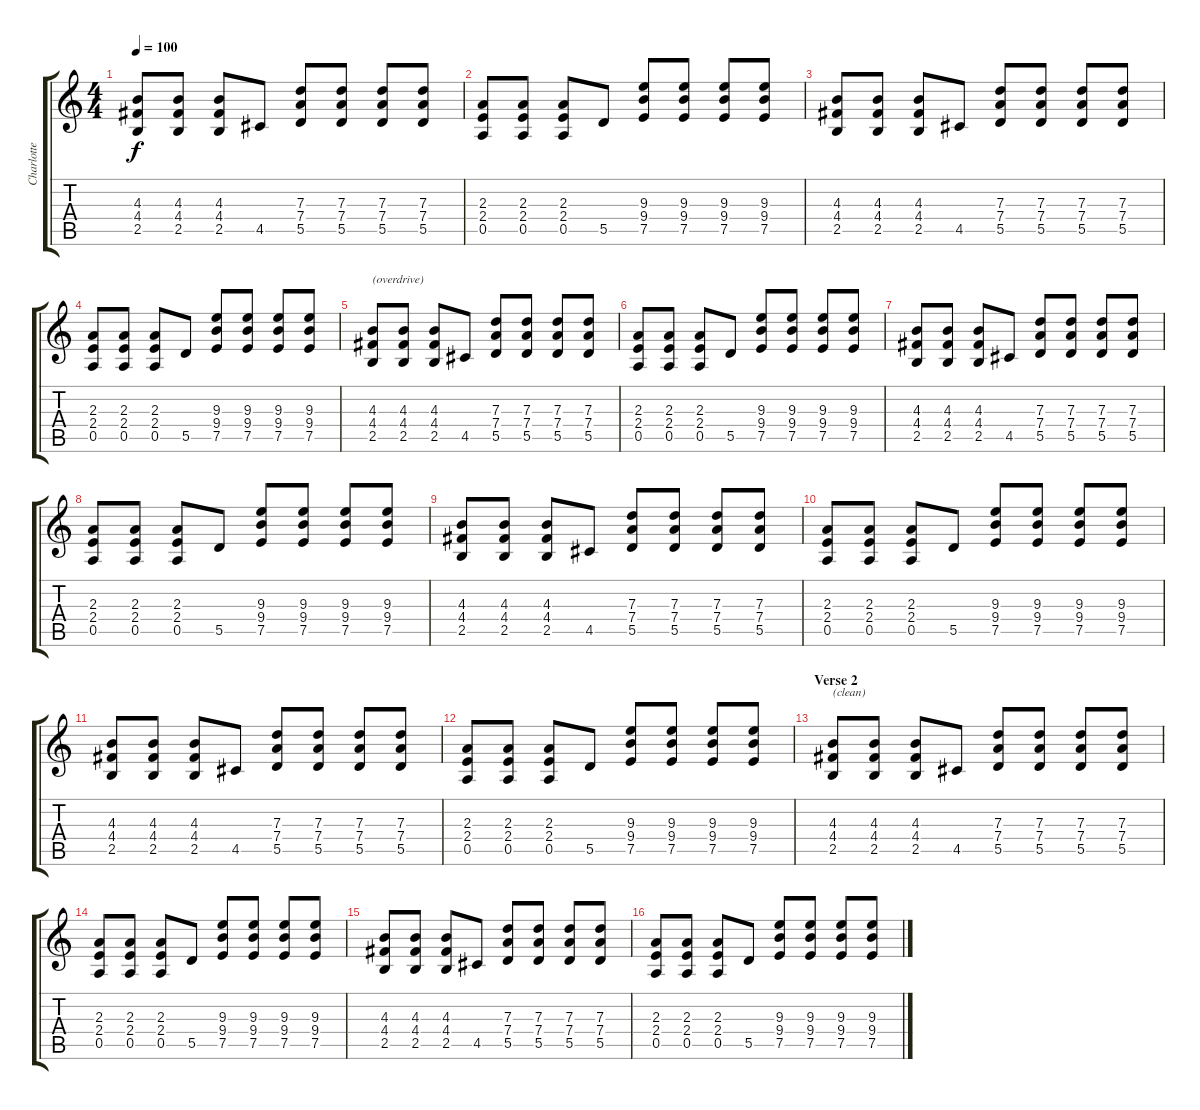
\track ("Charlotte Hatherley" "Charlotte ") {instrument overdrivenguitar}
\staff {score tabs}
\tuning (E4 B3 G3 D3 A2 E2) {hide}
\ts (4 4)
\tempo 100
\clef g2
\ks c
(4.3 4.4 2.5).8{dy f} (4.3 4.4 2.5).8 (4.3 4.4 2.5).8 4.5.8 (7.3 7.4 5.5).8 (7.3 7.4 5.5).8 (7.3 7.4 5.5).8 (7.3 7.4 5.5).8 |
(2.3 2.4 0.5).8 (2.3 2.4 0.5).8 (2.3 2.4 0.5).8 5.5.8 (9.3 9.4 7.5).8 (9.3 9.4 7.5).8 (9.3 9.4 7.5).8 (9.3 9.4 7.5).8 |
(4.3 4.4 2.5).8 (4.3 4.4 2.5).8 (4.3 4.4 2.5).8 4.5.8 (7.3 7.4 5.5).8 (7.3 7.4 5.5).8 (7.3 7.4 5.5).8 (7.3 7.4 5.5).8 |
(2.3 2.4 0.5).8 (2.3 2.4 0.5).8 (2.3 2.4 0.5).8 5.5.8 (9.3 9.4 7.5).8 (9.3 9.4 7.5).8 (9.3 9.4 7.5).8 (9.3 9.4 7.5).8 |
(4.3 4.4 2.5).8{txt "(overdrive)" instrument overdrivenguitar} (4.3 4.4 2.5).8 (4.3 4.4 2.5).8 4.5.8 (7.3 7.4 5.5).8 (7.3 7.4 5.5).8 (7.3 7.4 5.5).8 (7.3 7.4 5.5).8 |
(2.3 2.4 0.5).8 (2.3 2.4 0.5).8 (2.3 2.4 0.5).8 5.5.8 (9.3 9.4 7.5).8 (9.3 9.4 7.5).8 (9.3 9.4 7.5).8 (9.3 9.4 7.5).8 |
(4.3 4.4 2.5).8 (4.3 4.4 2.5).8 (4.3 4.4 2.5).8 4.5.8 (7.3 7.4 5.5).8 (7.3 7.4 5.5).8 (7.3 7.4 5.5).8 (7.3 7.4 5.5).8 |
(2.3 2.4 0.5).8 (2.3 2.4 0.5).8 (2.3 2.4 0.5).8 5.5.8 (9.3 9.4 7.5).8 (9.3 9.4 7.5).8 (9.3 9.4 7.5).8 (9.3 9.4 7.5).8 |
(4.3 4.4 2.5).8 (4.3 4.4 2.5).8 (4.3 4.4 2.5).8 4.5.8 (7.3 7.4 5.5).8 (7.3 7.4 5.5).8 (7.3 7.4 5.5).8 (7.3 7.4 5.5).8 |
(2.3 2.4 0.5).8 (2.3 2.4 0.5).8 (2.3 2.4 0.5).8 5.5.8 (9.3 9.4 7.5).8 (9.3 9.4 7.5).8 (9.3 9.4 7.5).8 (9.3 9.4 7.5).8 |
(4.3 4.4 2.5).8 (4.3 4.4 2.5).8 (4.3 4.4 2.5).8 4.5.8 (7.3 7.4 5.5).8 (7.3 7.4 5.5).8 (7.3 7.4 5.5).8 (7.3 7.4 5.5).8 |
(2.3 2.4 0.5).8 (2.3 2.4 0.5).8 (2.3 2.4 0.5).8 5.5.8 (9.3 9.4 7.5).8 (9.3 9.4 7.5).8 (9.3 9.4 7.5).8 (9.3 9.4 7.5).8 |
\section ("" "Verse 2")
(4.3 4.4 2.5).8{txt "(clean)" volume 10 instrument electricguitarmuted} (4.3 4.4 2.5).8 (4.3 4.4 2.5).8 4.5.8 (7.3 7.4 5.5).8 (7.3 7.4 5.5).8 (7.3 7.4 5.5).8 (7.3 7.4 5.5).8 |
(2.3 2.4 0.5).8 (2.3 2.4 0.5).8 (2.3 2.4 0.5).8 5.5.8 (9.3 9.4 7.5).8 (9.3 9.4 7.5).8 (9.3 9.4 7.5).8 (9.3 9.4 7.5).8 |
(4.3 4.4 2.5).8 (4.3 4.4 2.5).8 (4.3 4.4 2.5).8 4.5.8 (7.3 7.4 5.5).8 (7.3 7.4 5.5).8 (7.3 7.4 5.5).8 (7.3 7.4 5.5).8 |
(2.3 2.4 0.5).8 (2.3 2.4 0.5).8 (2.3 2.4 0.5).8 5.5.8 (9.3 9.4 7.5).8 (9.3 9.4 7.5).8 (9.3 9.4 7.5).8 (9.3 9.4 7.5).8
